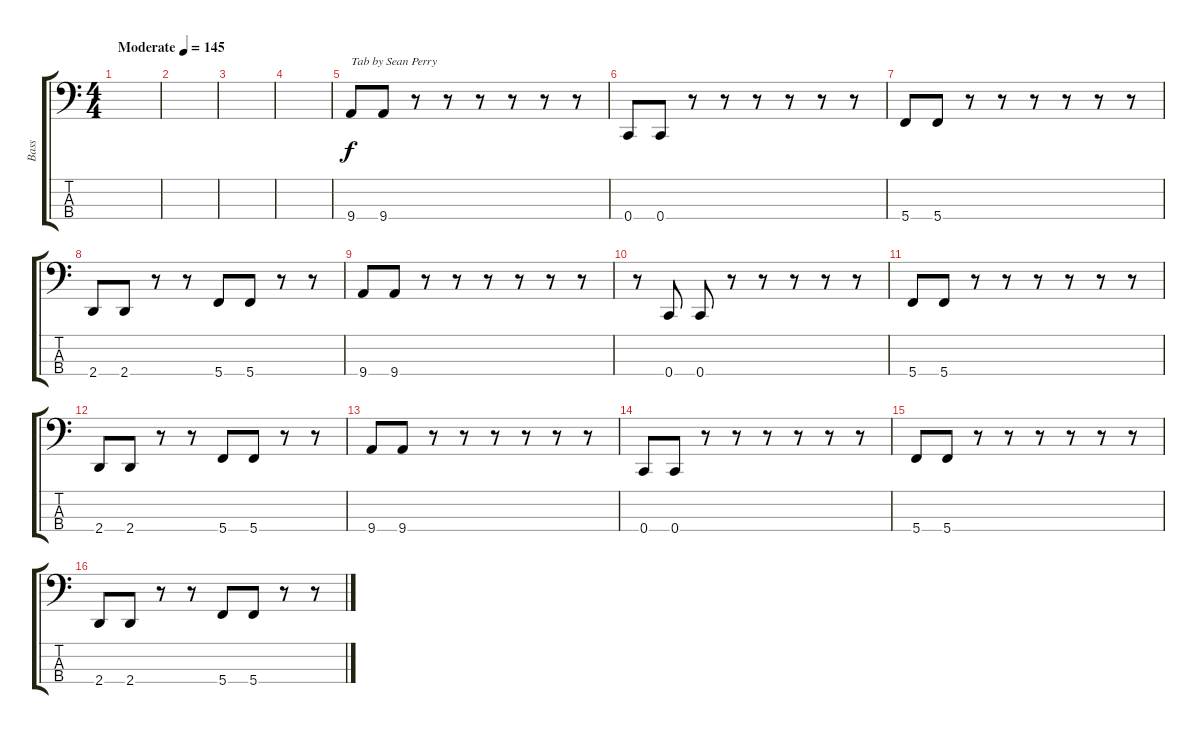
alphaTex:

\track ("Bass" "Bass") {instrument electricbassfinger}
\staff {score tabs}
\tuning (F2 C2 G1 C1) {hide}
\ts (4 4)
\tempo (145 "Moderate")
\clef f4
\ks c
|
|
|
|
9.4.8{txt "Tab by Sean Perry"} 9.4.8 r.8 r.8 r.8 r.8 r.8 r.8 |
0.4.8 0.4.8 r.8 r.8 r.8 r.8 r.8 r.8 |
5.4.8 5.4.8 r.8 r.8 r.8 r.8 r.8 r.8 |
2.4.8 2.4.8 r.8 r.8 5.4.8 5.4.8 r.8 r.8 |
9.4.8 9.4.8 r.8 r.8 r.8 r.8 r.8 r.8 |
r.8 0.4.8 0.4.8 r.8 r.8 r.8 r.8 r.8 |
5.4.8 5.4.8 r.8 r.8 r.8 r.8 r.8 r.8 |
2.4.8 2.4.8 r.8 r.8 5.4.8 5.4.8 r.8 r.8 |
9.4.8 9.4.8 r.8 r.8 r.8 r.8 r.8 r.8 |
0.4.8 0.4.8 r.8 r.8 r.8 r.8 r.8 r.8 |
5.4.8 5.4.8 r.8 r.8 r.8 r.8 r.8 r.8 |
2.4.8 2.4.8 r.8 r.8 5.4.8 5.4.8 r.8 r.8
